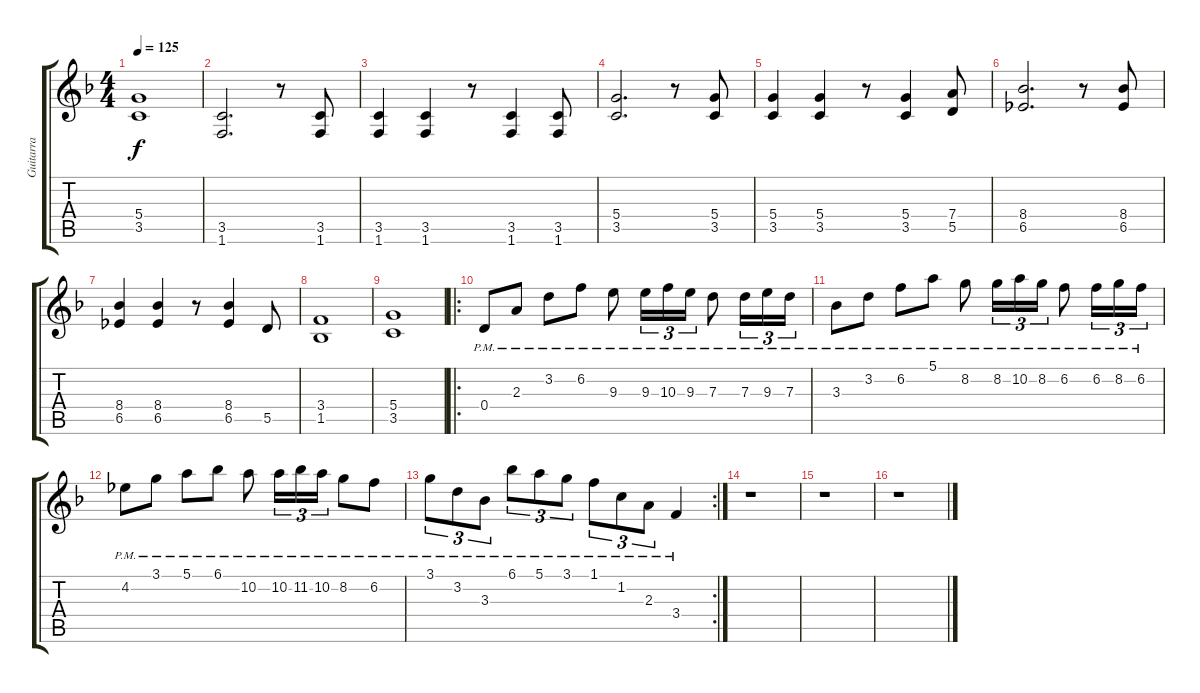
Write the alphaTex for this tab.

\track ("Guitarra" "Guitarra") {instrument distortionguitar}
\staff {score tabs}
\tuning (E4 B3 G3 D3 A2 E2) {hide}
\ts (4 4)
\tempo 125
\clef g2
\ks f
(5.4 3.5).1{dy f} |
(3.5 1.6).2{d} r.8 (3.5 1.6).8 |
(3.5 1.6).4 (3.5 1.6).4 r.8 (3.5 1.6).4 (3.5 1.6).8 |
(5.4 3.5).2{d} r.8 (5.4 3.5).8 |
(5.4 3.5).4 (5.4 3.5).4 r.8 (5.4 3.5).4 (7.4 5.5).8 |
(8.4 6.5).2{d} r.8 (8.4 6.5).8 |
(8.4 6.5).4 (8.4 6.5).4 r.8 (8.4 6.5).4 5.5.8 |
(3.4 1.5).1 |
(5.4 3.5).1 |
\ro
0.4{pm}.8 2.3{pm}.8 3.2{pm}.8 6.2{pm}.8 9.3{pm}.8 9.3{pm}.16{tu (3 2)} 10.3{pm}.16{tu (3 2)} 9.3{pm}.16{tu (3 2)} 7.3{pm}.8 7.3{pm}.16{tu (3 2)} 9.3{pm}.16{tu (3 2)} 7.3{pm}.16{tu (3 2)} |
3.3{pm}.8 3.2{pm}.8 6.2{pm}.8 5.1{pm}.8 8.2{pm}.8 8.2{pm}.16{tu (3 2)} 10.2{pm}.16{tu (3 2)} 8.2{pm}.16{tu (3 2)} 6.2{pm}.8 6.2{pm}.16{tu (3 2)} 8.2{pm}.16{tu (3 2)} 6.2{pm}.16{tu (3 2)} |
4.2{pm}.8 3.1{pm}.8 5.1{pm}.8 6.1{pm}.8 10.2{pm}.8 10.2{pm}.16{tu (3 2)} 11.2{pm}.16{tu (3 2)} 10.2{pm}.16{tu (3 2)} 8.2{pm}.8 6.2{pm}.8 |
\rc 2
3.1{pm}.8{tu (3 2)} 3.2{pm}.8{tu (3 2)} 3.3{pm}.8{tu (3 2)} 6.1{pm}.8{tu (3 2)} 5.1{pm}.8{tu (3 2)} 3.1{pm}.8{tu (3 2)} 1.1{pm}.8{tu (3 2)} 1.2{pm}.8{tu (3 2)} 2.3{pm}.8{tu (3 2)} 3.4{pm}.4 |
r.1 |
r.1 |
r.1
